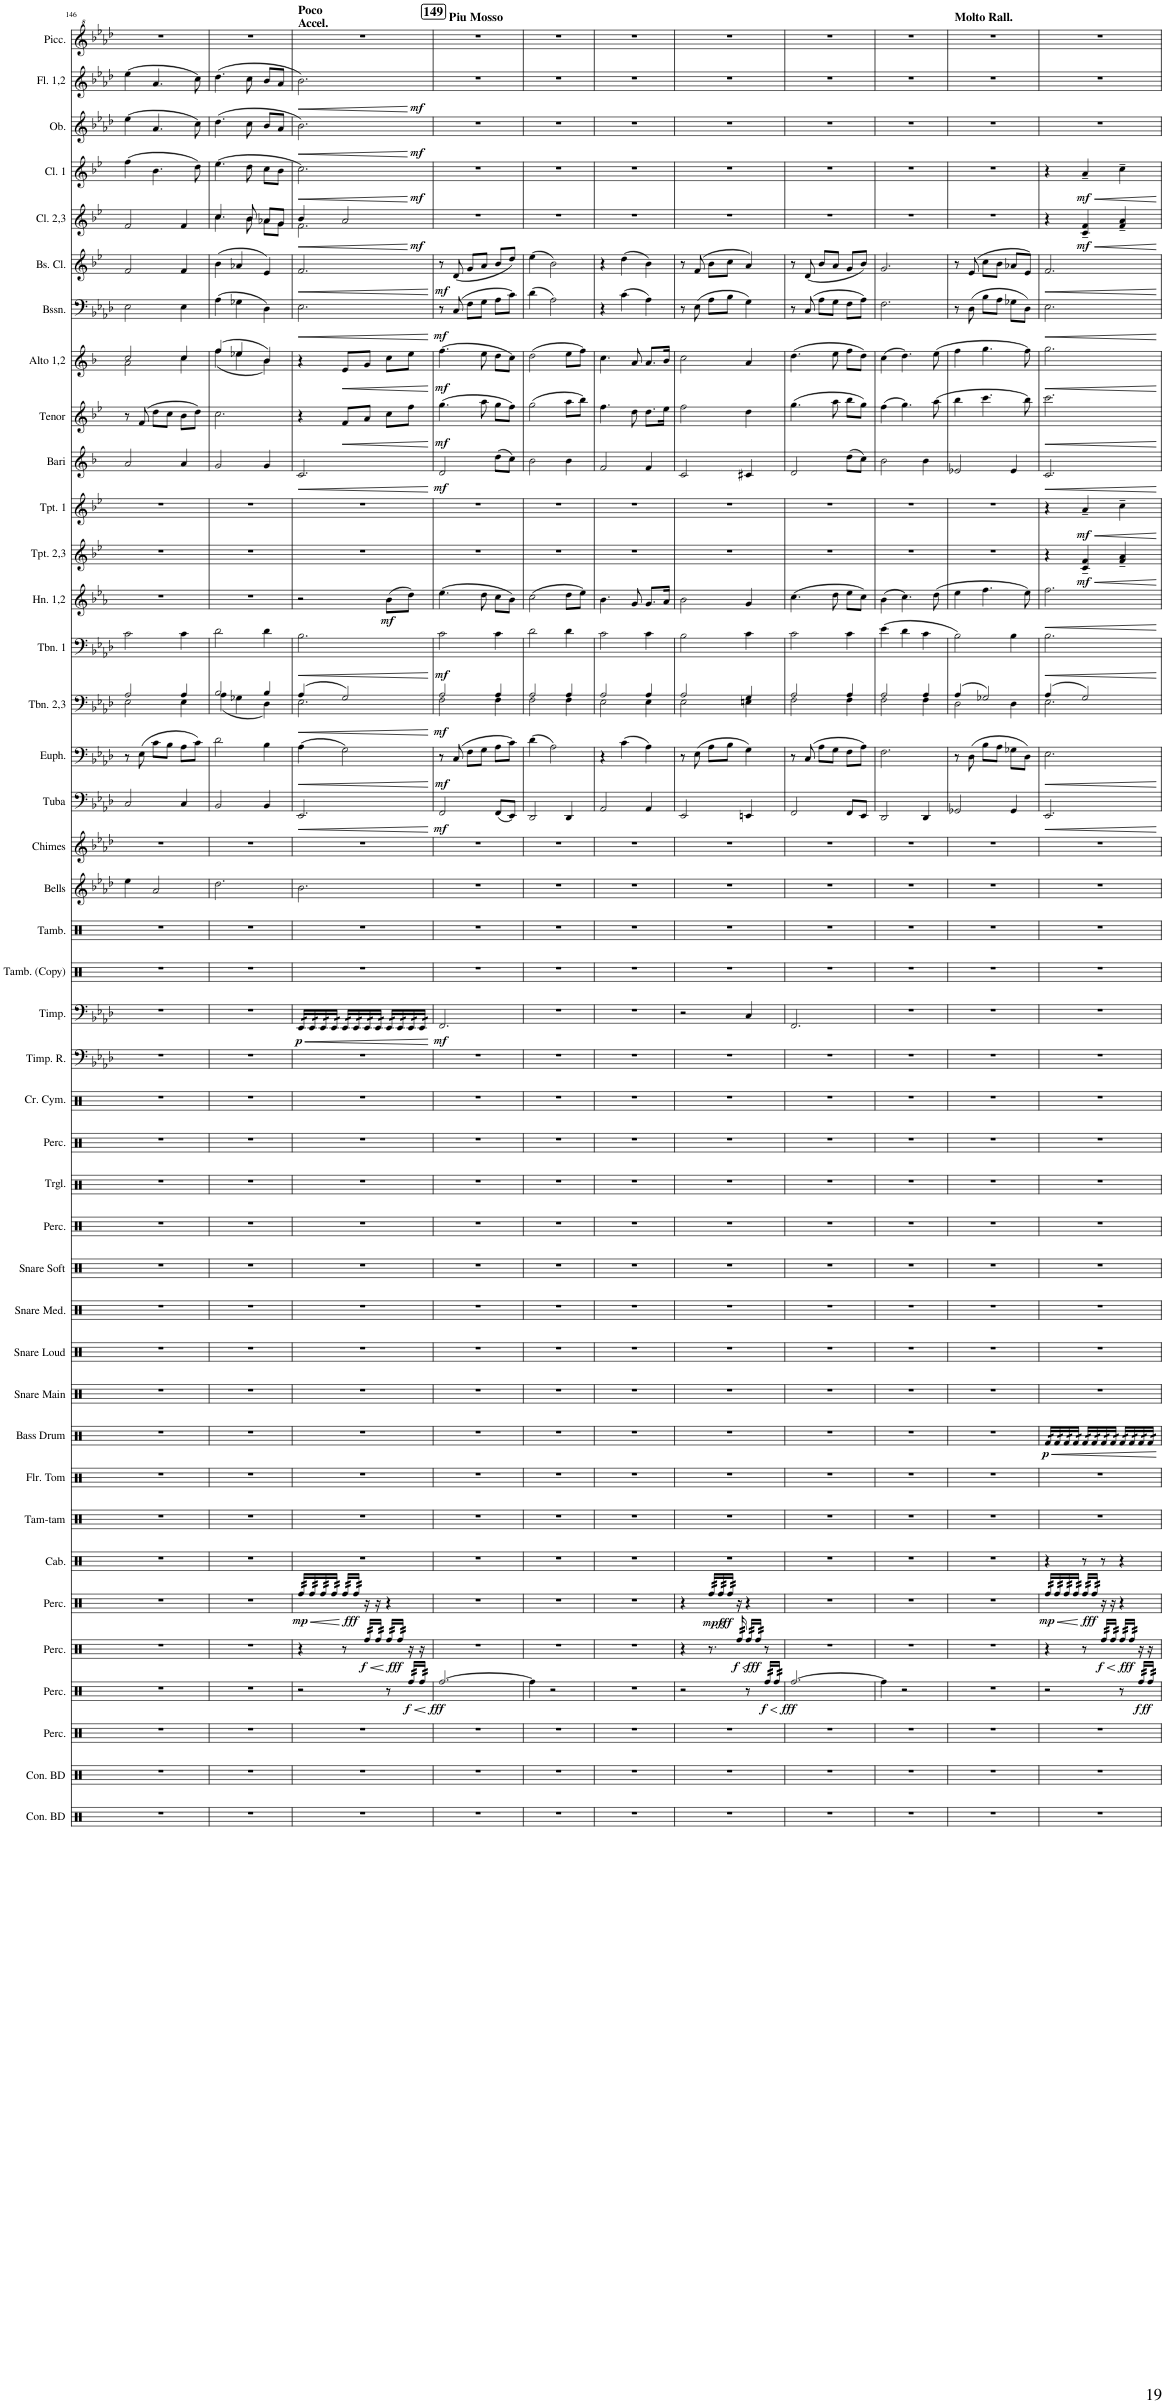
**kern	**kern	**kern	**kern	**dynam	**kern	**dynam	**kern	**dynam	**kern	**kern	**kern	**kern	**dynam	**kern	**kern	**kern	**kern	**kern	**kern	**kern	**kern	**kern	**kern	**dynam	**kern	**kern	**kern	**kern	**kern	**dynam	**kern	**dynam	**kern	**dynam	**kern	**dynam	**kern	**dynam	**kern	**dynam	**kern	**dynam	**kern	**dynam	**kern	**dynam	**kern	**dynam	**kern	**dynam	**kern	**dynam	**kern	**dynam	**kern	**dynam	**kern	**dynam	**kern	**dynam	**kern
*part41	*part40	*part39	*part38	*part38	*part37	*part37	*part36	*part36	*part35	*part34	*part33	*part32	*part32	*part31	*part30	*part29	*part28	*part27	*part26	*part25	*part24	*part23	*part22	*part22	*part21	*part20	*part19	*part18	*part17	*part17	*part16	*part16	*part15	*part15	*part14	*part14	*part13	*part13	*part12	*part12	*part11	*part11	*part10	*part10	*part9	*part9	*part8	*part8	*part7	*part7	*part6	*part6	*part5	*part5	*part4	*part4	*part3	*part3	*part2	*part2	*part1
*staff41	*staff40	*staff39	*staff38	*staff38	*staff37	*staff37	*staff36	*staff36	*staff35	*staff34	*staff33	*staff32	*staff32	*staff31	*staff30	*staff29	*staff28	*staff27	*staff26	*staff25	*staff24	*staff23	*staff22	*staff22	*staff21	*staff20	*staff19	*staff18	*staff17	*staff17	*staff16	*staff16	*staff15	*staff15	*staff14	*staff14	*staff13	*staff13	*staff12	*staff12	*staff11	*staff11	*staff10	*staff10	*staff9	*staff9	*staff8	*staff8	*staff7	*staff7	*staff6	*staff6	*staff5	*staff5	*staff4	*staff4	*staff3	*staff3	*staff2	*staff2	*staff1
*I"Concert Bass Drum	*I"Concert Bass Drum	*I"Percussion	*I"Percussion	*	*I"Percussion	*	*I"Percussion	*	*I"Cabasa	*I"Large Tam-tam	*I"Deep Floor Tom	*I"Bass Drum	*	*I"Snare Main	*I"Snare Loud	*I"Snare Medium	*I"Snare Soft	*I"Snare Drum Bass Drum	*I"Triangle	*I"Percussion	*I"Crash Cymbal	*I"Timpani Rolls	*I"Timpani	*	*I"Tambourine (Copy)	*I"Tambourine	*I"Bells	*I"Chimes	*I"Tuba	*	*I"Euphonium	*	*I"2nd &amp; 3rd Trombones	*	*I"1st Trombone	*	*I"1st &amp; 2nd Horns in F	*	*I"2nd &amp; 3rd Bb Trumpets	*	*I"1st Bb Trumpet	*	*I"Eb Baritone Saxophone	*	*I"Bb Tenor Saxophone	*	*I"1st &amp; 2nd Eb Alto Saxophones	*	*I"Bassoon	*	*I"Bb Bass Clarinet	*	*I"2nd &amp; 3rd Bb Clarinets	*	*I"1st Bb Clarinet	*	*I"Oboe	*	*I"1st &amp; 2nd Flutes	*	*I"Piccolo
*I'Con. BD	*I'Con. BD	*I'Perc.	*I'Perc.	*	*I'Perc.	*	*I'Perc.	*	*I'Cab.	*I'Tam-tam	*I'Flr. Tom	*I'Bass Drum	*	*I'Snare Main	*I'Snare Loud	*I'Snare Med.	*I'Snare Soft	*	*I'Trgl.	*I'Perc.	*I'Cr. Cym.	*I'Timp. R.	*I'Timp.	*	*I'Tamb. (Copy)	*I'Tamb.	*I'Bells	*I'Chimes	*I'Tuba	*	*I'Euph.	*	*I'Tbn. 2,3	*	*I'Tbn. 1	*	*I'Hn. 1,2	*	*I'Tpt. 2,3	*	*I'Tpt. 1	*	*I'Bari	*	*I'Tenor	*	*I'Alto 1,2	*	*I'Bssn.	*	*I'Bs. Cl.	*	*I'Cl. 2,3	*	*I'Cl. 1	*	*I'Ob.	*	*I'Fl. 1,2	*	*I'Picc.
!!LO:PB:g=z
*clefX	*clefX	*clefX	*clefX	*	*clefX	*	*clefX	*	*clefX	*clefX	*clefX	*clefX	*	*clefX	*clefX	*clefX	*clefX	*clefX	*clefX	*clefX	*clefX	*clefF4	*clefF4	*	*clefX	*clefX	*clefG2	*clefG2	*clefF4	*	*clefF4	*	*clefF4	*	*clefF4	*	*clefG2	*	*clefG2	*	*clefG2	*	*clefG2	*	*clefG2	*	*clefG2	*	*clefF4	*	*clefG2	*	*clefG2	*	*clefG2	*	*clefG2	*	*clefG2	*	*clefG^2
*	*	*	*	*	*	*	*	*	*	*	*	*	*	*	*	*	*	*	*	*	*	*	*	*	*	*	*Trd-14c-24	*	*	*	*	*	*	*	*	*	*Trd4c7	*	*Trd1c2	*	*Trd1c2	*	*Trd12c21	*	*Trd8c14	*	*Trd5c9	*	*	*	*Trd8c14	*	*Trd1c2	*	*Trd1c2	*	*	*	*	*	*Trd-7c-12
*k[]	*k[]	*k[]	*k[]	*	*k[]	*	*k[]	*	*k[]	*k[]	*k[]	*k[]	*	*k[]	*k[]	*k[]	*k[]	*k[]	*k[]	*k[]	*k[]	*k[b-e-a-d-]	*k[b-e-a-d-]	*	*k[]	*k[]	*k[b-e-a-d-]	*k[b-e-a-d-]	*k[b-e-a-d-]	*	*k[b-e-a-d-]	*	*k[b-e-a-d-]	*	*k[b-e-a-d-]	*	*k[b-e-a-]	*	*k[b-e-]	*	*k[b-e-]	*	*k[b-]	*	*k[b-e-]	*	*k[b-]	*	*k[b-e-a-d-]	*	*k[b-e-]	*	*k[b-e-]	*	*k[b-e-]	*	*k[b-e-a-d-]	*	*k[b-e-a-d-]	*	*k[b-e-a-d-]
*M3/4	*M3/4	*M3/4	*M3/4	*	*M3/4	*	*M3/4	*	*M3/4	*M3/4	*M3/4	*M3/4	*	*M3/4	*M3/4	*M3/4	*M3/4	*M3/4	*M3/4	*M3/4	*M3/4	*M3/4	*M3/4	*	*M3/4	*M3/4	*M3/4	*M3/4	*M3/4	*	*M3/4	*	*M3/4	*	*M3/4	*	*M3/4	*	*M3/4	*	*M3/4	*	*M3/4	*	*M3/4	*	*M3/4	*	*M3/4	*	*M3/4	*	*M3/4	*	*M3/4	*	*M3/4	*	*M3/4	*	*M3/4
=146	=146	=146	=146	=146	=146	=146	=146	=146	=146	=146	=146	=146	=146	=146	=146	=146	=146	=146	=146	=146	=146	=146	=146	=146	=146	=146	=146	=146	=146	=146	=146	=146	=146	=146	=146	=146	=146	=146	=146	=146	=146	=146	=146	=146	=146	=146	=146	=146	=146	=146	=146	=146	=146	=146	=146	=146	=146	=146	=146	=146	=146
*	*	*	*	*	*	*	*	*	*	*	*	*	*	*	*	*	*	*	*	*	*	*	*	*	*	*	*	*	*	*	*	*	*^	*	*	*	*	*	*	*	*	*	*	*	*	*	*^	*	*	*	*	*	*	*	*	*	*	*	*	*	*
2.r	2.r	2.r	2.r	.	2.r	.	2.r	.	2.r	2.r	2.r	2.r	.	2.r	2.r	2.r	2.r	2.r	2.r	2.r	2.r	2.r	2.r	.	2.r	2.r	4ee-\	2.r	2C/	.	8r	.	2A-/	2E-\	.	2c\	.	2.r	.	2.r	.	2.r	.	2a/	.	8r	.	2cc/	2a\	.	2E-\	.	2f/	.	2f/	.	(4ff\	.	(4ee-\	.	(4ee-\	.	2.r
.	.	.	.	.	.	.	.	.	.	.	.	.	.	.	.	.	.	.	.	.	.	.	.	.	.	.	.	.	.	.	(8E-\	.	.	.	.	.	.	.	.	.	.	.	.	.	.	(8f/	.	.	.	.	.	.	.	.	.	.	.	.	.	.	.	.	.
.	.	.	.	.	.	.	.	.	.	.	.	.	.	.	.	.	.	.	.	.	.	.	.	.	.	.	2a-/	.	.	.	8c\L	.	.	.	.	.	.	.	.	.	.	.	.	.	.	8dd\L	.	.	.	.	.	.	.	.	.	.	4.b-\	.	4.a-/	.	4.a-/	.	.
.	.	.	.	.	.	.	.	.	.	.	.	.	.	.	.	.	.	.	.	.	.	.	.	.	.	.	.	.	.	.	8B-\J	.	.	.	.	.	.	.	.	.	.	.	.	.	.	8cc\J	.	.	.	.	.	.	.	.	.	.	.	.	.	.	.	.	.
.	.	.	.	.	.	.	.	.	.	.	.	.	.	.	.	.	.	.	.	.	.	.	.	.	.	.	.	.	4C/	.	8A-\L	.	4A-/	4E-\	.	4c\	.	.	.	.	.	.	.	4a/	.	8b-\L	.	4cc/	4cc\	.	4E-\	.	4f/	.	4f/	.	.	.	.	.	.	.	.
.	.	.	.	.	.	.	.	.	.	.	.	.	.	.	.	.	.	.	.	.	.	.	.	.	.	.	.	.	.	.	8c\J)	.	.	.	.	.	.	.	.	.	.	.	.	.	.	8dd\J)	.	.	.	.	.	.	.	.	.	.	8dd\)	.	8cc\)	.	8cc\)	.	.
=147	=147	=147	=147	=147	=147	=147	=147	=147	=147	=147	=147	=147	=147	=147	=147	=147	=147	=147	=147	=147	=147	=147	=147	=147	=147	=147	=147	=147	=147	=147	=147	=147	=147	=147	=147	=147	=147	=147	=147	=147	=147	=147	=147	=147	=147	=147	=147	=147	=147	=147	=147	=147	=147	=147	=147	=147	=147	=147	=147	=147	=147	=147	=147
*	*	*	*	*	*	*	*	*	*	*	*	*	*	*	*	*	*	*	*	*	*	*	*	*	*	*	*	*	*	*	*	*	*	*	*	*	*	*	*	*	*	*	*	*	*	*	*	*	*	*	*	*	*	*	*^	*	*	*	*	*	*	*	*
2.r	2.r	2.r	2.r	.	2.r	.	2.r	.	2.r	2.r	2.r	2.r	.	2.r	2.r	2.r	2.r	2.r	2.r	2.r	2.r	2.r	2.r	.	2.r	2.r	2.dd-\	2.r	2BB-/	.	2d-\	.	2B-/	(4A-\	.	2d-\	.	2.r	.	2.r	.	2.r	.	2g/	.	2.cc\	.	(4ff/	(4ff\	.	(4A-\	.	(4b-\	.	4.cc/	4.cc\	.	(4.ee-\	.	(4.dd-\	.	(4.dd-\	.	2.r
.	.	.	.	.	.	.	.	.	.	.	.	.	.	.	.	.	.	.	.	.	.	.	.	.	.	.	.	.	.	.	.	.	.	4G-X\	.	.	.	.	.	.	.	.	.	.	.	.	.	4ee-X/	4ee-\	.	4G-X\	.	4a-X/	.	.	.	.	.	.	.	.	.	.	.
.	.	.	.	.	.	.	.	.	.	.	.	.	.	.	.	.	.	.	.	.	.	.	.	.	.	.	.	.	.	.	.	.	.	.	.	.	.	.	.	.	.	.	.	.	.	.	.	.	.	.	.	.	.	.	8b-/	8b-\	.	8dd\	.	8cc\	.	8cc\	.	.
.	.	.	.	.	.	.	.	.	.	.	.	.	.	.	.	.	.	.	.	.	.	.	.	.	.	.	.	.	4BB-/	.	4B-\	.	4B-/	4D-\)	.	4d-\	.	.	.	.	.	.	.	4g/	.	.	.	4b-/)	4b-\)	.	4D-\)	.	4e-/)	.	8a-X/L	8a-\L	.	8cc\L	.	8b-/L	.	8b-/L	.	.
.	.	.	.	.	.	.	.	.	.	.	.	.	.	.	.	.	.	.	.	.	.	.	.	.	.	.	.	.	.	.	.	.	.	.	.	.	.	.	.	.	.	.	.	.	.	.	.	.	.	.	.	.	.	.	8g/J	8g\J	.	8b-\J	.	8a-/J	.	8a-/J	.	.
*	*	*	*	*	*	*	*	*	*	*	*	*	*	*	*	*	*	*	*	*	*	*	*	*	*	*	*	*	*	*	*	*	*	*	*	*	*	*	*	*	*	*	*	*	*	*	*	*v	*v	*	*	*	*	*	*	*	*	*	*	*	*	*	*	*
=148	=148	=148	=148	=148	=148	=148	=148	=148	=148	=148	=148	=148	=148	=148	=148	=148	=148	=148	=148	=148	=148	=148	=148	=148	=148	=148	=148	=148	=148	=148	=148	=148	=148	=148	=148	=148	=148	=148	=148	=148	=148	=148	=148	=148	=148	=148	=148	=148	=148	=148	=148	=148	=148	=148	=148	=148	=148	=148	=148	=148	=148	=148	=148
!	!	!	!	!	!	!	!	!	!	!	!	!	!	!	!	!	!	!	!	!	!	!	!	!	!	!	!	!	!	!	!	!	!	!	!	!	!	!	!	!	!	!	!	!	!	!	!	!	!	!	!	!	!	!	!	!	!	!	!	!	!	!	!LO:TX:a:B:t=Poco
!	!	!	!	!	!	!	!	!	!	!	!	!	!	!	!	!	!	!	!	!	!	!	!	!	!	!	!	!	!	!	!	!	!	!	!	!	!	!	!	!	!	!	!	!	!	!	!	!	!	!	!	!	!	!	!	!	!	!	!	!	!	!	!LO:TX:a:t=Accel.
!	!	!	!	!	!	!	!	!LO:HP:b	!	!	!	!	!	!	!	!	!	!	!	!	!	!	!	!LO:HP:b	!	!	!	!	!	!LO:HP:b	!	!LO:HP:b	!	!	!LO:HP:b	!	!LO:HP:b	!	!	!	!	!	!	!	!LO:HP:b	!	!	!	!	!	!LO:HP:b	!	!LO:HP:b	!	!	!LO:HP:b	!	!LO:HP:b	!	!LO:HP:b	!	!LO:HP:b	!
!	!	!	!	!	!	!	!	!LO:DY:n=1:b	!	!	!	!	!	!	!	!	!	!	!	!	!	!	!	!LO:DY:n=1:b	!	!	!	!	!	!	!	!	!	!	!	!	!	!	!	!	!	!	!	!	!	!	!	!	!	!	!	!	!	!	!	!	!	!	!	!	!	!	!
*	*	*	*	*	*	*	*tremolo	*	*	*	*	*	*	*	*	*	*	*	*	*	*	*	*	*	*	*	*	*	*	*	*	*	*	*	*	*	*	*	*	*	*	*	*	*	*	*	*	*	*	*	*	*	*	*	*	*	*	*	*	*	*	*	*
*	*	*	*	*	*	*	*	*	*	*	*	*	*	*	*	*	*	*	*	*	*	*	*tremolo	*	*	*	*	*	*	*	*	*	*	*	*	*	*	*	*	*	*	*	*	*	*	*	*	*	*	*	*	*	*	*	*	*	*	*	*	*	*	*	*
2.r	2.r	2.r	2r	.	4r	.	64Rff/LLLL	< mp	2.r	2.r	2.r	2.r	.	2.r	2.r	2.r	2.r	2.r	2.r	2.r	2.r	2.r	32EE-/LLL	< p	2.r	2.r	2.b-\	2.r	2.EE-/	<	(4A-\	<	(4A-/	2.E-\	<	2.B-\	<	2r	.	2.r	.	2.r	.	2.c/	<	4r	.	4r	.	2.E-\	<	2.f/	<	4b-/	2.f\	<	2.cc\)	<	2.b-\)	<	2.b-\)	<	2.r
.	.	.	.	.	.	.	64Rff/	.	.	.	.	.	.	.	.	.	.	.	.	.	.	.	.	.	.	.	.	.	.	.	.	.	.	.	.	.	.	.	.	.	.	.	.	.	.	.	.	.	.	.	.	.	.	.	.	.	.	.	.	.	.	.	.
.	.	.	.	.	.	.	64Rff/	.	.	.	.	.	.	.	.	.	.	.	.	.	.	.	32EE-/	.	.	.	.	.	.	.	.	.	.	.	.	.	.	.	.	.	.	.	.	.	.	.	.	.	.	.	.	.	.	.	.	.	.	.	.	.	.	.	.
.	.	.	.	.	.	.	64Rff/	.	.	.	.	.	.	.	.	.	.	.	.	.	.	.	.	.	.	.	.	.	.	.	.	.	.	.	.	.	.	.	.	.	.	.	.	.	.	.	.	.	.	.	.	.	.	.	.	.	.	.	.	.	.	.	.
.	.	.	.	.	.	.	64Rff/	.	.	.	.	.	.	.	.	.	.	.	.	.	.	.	32EE-/	.	.	.	.	.	.	.	.	.	.	.	.	.	.	.	.	.	.	.	.	.	.	.	.	.	.	.	.	.	.	.	.	.	.	.	.	.	.	.	.
.	.	.	.	.	.	.	64Rff/	.	.	.	.	.	.	.	.	.	.	.	.	.	.	.	.	.	.	.	.	.	.	.	.	.	.	.	.	.	.	.	.	.	.	.	.	.	.	.	.	.	.	.	.	.	.	.	.	.	.	.	.	.	.	.	.
.	.	.	.	.	.	.	64Rff/	.	.	.	.	.	.	.	.	.	.	.	.	.	.	.	32EE-/	.	.	.	.	.	.	.	.	.	.	.	.	.	.	.	.	.	.	.	.	.	.	.	.	.	.	.	.	.	.	.	.	.	.	.	.	.	.	.	.
.	.	.	.	.	.	.	64Rff/	.	.	.	.	.	.	.	.	.	.	.	.	.	.	.	.	.	.	.	.	.	.	.	.	.	.	.	.	.	.	.	.	.	.	.	.	.	.	.	.	.	.	.	.	.	.	.	.	.	.	.	.	.	.	.	.
.	.	.	.	.	.	.	64Rff/	.	.	.	.	.	.	.	.	.	.	.	.	.	.	.	32EE-/	.	.	.	.	.	.	.	.	.	.	.	.	.	.	.	.	.	.	.	.	.	.	.	.	.	.	.	.	.	.	.	.	.	.	.	.	.	.	.	.
.	.	.	.	.	.	.	64Rff/	.	.	.	.	.	.	.	.	.	.	.	.	.	.	.	.	.	.	.	.	.	.	.	.	.	.	.	.	.	.	.	.	.	.	.	.	.	.	.	.	.	.	.	.	.	.	.	.	.	.	.	.	.	.	.	.
.	.	.	.	.	.	.	64Rff/	.	.	.	.	.	.	.	.	.	.	.	.	.	.	.	32EE-/	.	.	.	.	.	.	.	.	.	.	.	.	.	.	.	.	.	.	.	.	.	.	.	.	.	.	.	.	.	.	.	.	.	.	.	.	.	.	.	.
.	.	.	.	.	.	.	64Rff/	.	.	.	.	.	.	.	.	.	.	.	.	.	.	.	.	.	.	.	.	.	.	.	.	.	.	.	.	.	.	.	.	.	.	.	.	.	.	.	.	.	.	.	.	.	.	.	.	.	.	.	.	.	.	.	.
.	.	.	.	.	.	.	64Rff/	.	.	.	.	.	.	.	.	.	.	.	.	.	.	.	32EE-/	.	.	.	.	.	.	.	.	.	.	.	.	.	.	.	.	.	.	.	.	.	.	.	.	.	.	.	.	.	.	.	.	.	.	.	.	.	.	.	.
.	.	.	.	.	.	.	64Rff/	.	.	.	.	.	.	.	.	.	.	.	.	.	.	.	.	.	.	.	.	.	.	.	.	.	.	.	.	.	.	.	.	.	.	.	.	.	.	.	.	.	.	.	.	.	.	.	.	.	.	.	.	.	.	.	.
.	.	.	.	.	.	.	64Rff/	.	.	.	.	.	.	.	.	.	.	.	.	.	.	.	32EE-/JJJ	.	.	.	.	.	.	.	.	.	.	.	.	.	.	.	.	.	.	.	.	.	.	.	.	.	.	.	.	.	.	.	.	.	.	.	.	.	.	.	.
.	.	.	.	.	.	.	64Rff/JJJJ	.	.	.	.	.	.	.	.	.	.	.	.	.	.	.	.	.	.	.	.	.	.	.	.	.	.	.	.	.	.	.	.	.	.	.	.	.	.	.	.	.	.	.	.	.	.	.	.	.	.	.	.	.	.	.	.
!	!	!	!	!	!	!	!	!	!	!	!	!	!	!	!	!	!	!	!	!	!	!	!	!	!	!	!	!	!	!	!	!	!	!	!	!	!	!	!	!	!	!	!	!	!	!	!LO:HP:b	!	!LO:HP:b	!	!	!	!	!	!	!	!	!	!	!	!	!	!
.	.	.	.	.	8r	.	64Rff/LLLL	.	.	.	.	.	.	.	.	.	.	.	.	.	.	.	32EE-/LLL	.	.	.	.	.	.	.	2G\)	.	2G/)	.	.	.	.	.	.	.	.	.	.	.	.	8f/L	<	8e/L	<	.	.	.	.	2a/	.	.	.	.	.	.	.	.	.
.	.	.	.	.	.	.	64Rff/	.	.	.	.	.	.	.	.	.	.	.	.	.	.	.	.	.	.	.	.	.	.	.	.	.	.	.	.	.	.	.	.	.	.	.	.	.	.	.	.	.	.	.	.	.	.	.	.	.	.	.	.	.	.	.	.
.	.	.	.	.	.	.	64Rff/	.	.	.	.	.	.	.	.	.	.	.	.	.	.	.	32EE-/	.	.	.	.	.	.	.	.	.	.	.	.	.	.	.	.	.	.	.	.	.	.	.	.	.	.	.	.	.	.	.	.	.	.	.	.	.	.	.	.
.	.	.	.	.	.	.	64Rff/	.	.	.	.	.	.	.	.	.	.	.	.	.	.	.	.	.	.	.	.	.	.	.	.	.	.	.	.	.	.	.	.	.	.	.	.	.	.	.	.	.	.	.	.	.	.	.	.	.	.	.	.	.	.	.	.
!	!	!	!	!	!	!	!	!LO:DY:n=2:b	!	!	!	!	!	!	!	!	!	!	!	!	!	!	!	!	!	!	!	!	!	!	!	!	!	!	!	!	!	!	!	!	!	!	!	!	!	!	!	!	!	!	!	!	!	!	!	!	!	!	!	!	!	!	!
.	.	.	.	.	.	.	64Rff/	[ fff	.	.	.	.	.	.	.	.	.	.	.	.	.	.	32EE-/	.	.	.	.	.	.	.	.	.	.	.	.	.	.	.	.	.	.	.	.	.	.	.	.	.	.	.	.	.	.	.	.	.	.	.	.	.	.	.	.
.	.	.	.	.	.	.	64Rff/	.	.	.	.	.	.	.	.	.	.	.	.	.	.	.	.	.	.	.	.	.	.	.	.	.	.	.	.	.	.	.	.	.	.	.	.	.	.	.	.	.	.	.	.	.	.	.	.	.	.	.	.	.	.	.	.
.	.	.	.	.	.	.	64Rff/	.	.	.	.	.	.	.	.	.	.	.	.	.	.	.	32EE-/	.	.	.	.	.	.	.	.	.	.	.	.	.	.	.	.	.	.	.	.	.	.	.	.	.	.	.	.	.	.	.	.	.	.	.	.	.	.	.	.
.	.	.	.	.	.	.	64Rff/JJJJ	.	.	.	.	.	.	.	.	.	.	.	.	.	.	.	.	.	.	.	.	.	.	.	.	.	.	.	.	.	.	.	.	.	.	.	.	.	.	.	.	.	.	.	.	.	.	.	.	.	.	.	.	.	.	.	.
!	!	!	!	!	!	!LO:HP:b	!	!	!	!	!	!	!	!	!	!	!	!	!	!	!	!	!	!	!	!	!	!	!	!	!	!	!	!	!	!	!	!	!	!	!	!	!	!	!	!	!	!	!	!	!	!	!	!	!	!	!	!	!	!	!	!	!
!	!	!	!	!	!	!LO:DY:n=1:b	!	!	!	!	!	!	!	!	!	!	!	!	!	!	!	!	!	!	!	!	!	!	!	!	!	!	!	!	!	!	!	!	!	!	!	!	!	!	!	!	!	!	!	!	!	!	!	!	!	!	!	!	!	!	!	!	!
*	*	*	*	*	*tremolo	*	*	*	*	*	*	*	*	*	*	*	*	*	*	*	*	*	*	*	*	*	*	*	*	*	*	*	*	*	*	*	*	*	*	*	*	*	*	*	*	*	*	*	*	*	*	*	*	*	*	*	*	*	*	*	*	*	*
.	.	.	.	.	64Rff/LLLL	< f	16r	.	.	.	.	.	.	.	.	.	.	.	.	.	.	.	32EE-/	.	.	.	.	.	.	.	.	.	.	.	.	.	.	.	.	.	.	.	.	.	.	8a/J	.	8g/J	.	.	.	.	.	.	.	.	.	.	.	.	.	.	.
.	.	.	.	.	64Rff/	.	.	.	.	.	.	.	.	.	.	.	.	.	.	.	.	.	.	.	.	.	.	.	.	.	.	.	.	.	.	.	.	.	.	.	.	.	.	.	.	.	.	.	.	.	.	.	.	.	.	.	.	.	.	.	.	.	.
.	.	.	.	.	64Rff/	.	.	.	.	.	.	.	.	.	.	.	.	.	.	.	.	.	32EE-/	.	.	.	.	.	.	.	.	.	.	.	.	.	.	.	.	.	.	.	.	.	.	.	.	.	.	.	.	.	.	.	.	.	.	.	.	.	.	.	.
.	.	.	.	.	64Rff/	.	.	.	.	.	.	.	.	.	.	.	.	.	.	.	.	.	.	.	.	.	.	.	.	.	.	.	.	.	.	.	.	.	.	.	.	.	.	.	.	.	.	.	.	.	.	.	.	.	.	.	.	.	.	.	.	.	.
.	.	.	.	.	64Rff/	.	16r	.	.	.	.	.	.	.	.	.	.	.	.	.	.	.	32EE-/	.	.	.	.	.	.	.	.	.	.	.	.	.	.	.	.	.	.	.	.	.	.	.	.	.	.	.	.	.	.	.	.	.	.	.	.	.	.	.	.
.	.	.	.	.	64Rff/	.	.	.	.	.	.	.	.	.	.	.	.	.	.	.	.	.	.	.	.	.	.	.	.	.	.	.	.	.	.	.	.	.	.	.	.	.	.	.	.	.	.	.	.	.	.	.	.	.	.	.	.	.	.	.	.	.	.
.	.	.	.	.	64Rff/	.	.	.	.	.	.	.	.	.	.	.	.	.	.	.	.	.	32EE-/JJJ	.	.	.	.	.	.	.	.	.	.	.	.	.	.	.	.	.	.	.	.	.	.	.	.	.	.	.	.	.	.	.	.	.	.	.	.	.	.	.	.
.	.	.	.	.	64Rff/JJJJ	.	.	.	.	.	.	.	.	.	.	.	.	.	.	.	.	.	.	.	.	.	.	.	.	.	.	.	.	.	.	.	.	.	.	.	.	.	.	.	.	.	.	.	.	.	.	.	.	.	.	.	.	.	.	.	.	.	.
!	!	!	!	!	!	!	!	!	!	!	!	!	!	!	!	!	!	!	!	!	!	!	!	!	!	!	!	!	!	!	!	!	!	!	!	!	!	!	!LO:DY:b	!	!	!	!	!	!	!	!	!	!	!	!	!	!	!	!	!	!	!	!	!	!	!	!
.	.	.	8r	.	64Rff/LLLL	.	4r	.	.	.	.	.	.	.	.	.	.	.	.	.	.	.	32EE-/LLL	.	.	.	.	.	.	.	.	.	.	.	.	.	.	(8b-\L	mf	.	.	.	.	.	.	8cc\L	.	8cc\L	.	.	.	.	.	.	.	.	.	.	.	.	.	.	.
.	.	.	.	.	64Rff/	.	.	.	.	.	.	.	.	.	.	.	.	.	.	.	.	.	.	.	.	.	.	.	.	.	.	.	.	.	.	.	.	.	.	.	.	.	.	.	.	.	.	.	.	.	.	.	.	.	.	.	.	.	.	.	.	.	.
.	.	.	.	.	64Rff/	.	.	.	.	.	.	.	.	.	.	.	.	.	.	.	.	.	32EE-/	.	.	.	.	.	.	.	.	.	.	.	.	.	.	.	.	.	.	.	.	.	.	.	.	.	.	.	.	.	.	.	.	.	.	.	.	.	.	.	.
.	.	.	.	.	64Rff/	.	.	.	.	.	.	.	.	.	.	.	.	.	.	.	.	.	.	.	.	.	.	.	.	.	.	.	.	.	.	.	.	.	.	.	.	.	.	.	.	.	.	.	.	.	.	.	.	.	.	.	.	.	.	.	.	.	.
!	!	!	!	!	!	!LO:DY:n=2:b	!	!	!	!	!	!	!	!	!	!	!	!	!	!	!	!	!	!	!	!	!	!	!	!	!	!	!	!	!	!	!	!	!	!	!	!	!	!	!	!	!	!	!	!	!	!	!	!	!	!	!	!	!	!	!	!	!
.	.	.	.	.	64Rff/	[ fff	.	.	.	.	.	.	.	.	.	.	.	.	.	.	.	.	32EE-/	.	.	.	.	.	.	.	.	.	.	.	.	.	.	.	.	.	.	.	.	.	.	.	.	.	.	.	.	.	.	.	.	.	.	.	.	.	.	.	.
.	.	.	.	.	64Rff/	.	.	.	.	.	.	.	.	.	.	.	.	.	.	.	.	.	.	.	.	.	.	.	.	.	.	.	.	.	.	.	.	.	.	.	.	.	.	.	.	.	.	.	.	.	.	.	.	.	.	.	.	.	.	.	.	.	.
.	.	.	.	.	64Rff/	.	.	.	.	.	.	.	.	.	.	.	.	.	.	.	.	.	32EE-/	.	.	.	.	.	.	.	.	.	.	.	.	.	.	.	.	.	.	.	.	.	.	.	.	.	.	.	.	.	.	.	.	.	.	.	.	.	.	.	.
.	.	.	.	.	64Rff/JJJJ	.	.	.	.	.	.	.	.	.	.	.	.	.	.	.	.	.	.	.	.	.	.	.	.	.	.	.	.	.	.	.	.	.	.	.	.	.	.	.	.	.	.	.	.	.	.	.	.	.	.	.	.	.	.	.	.	.	.
!	!	!	!	!LO:HP:b	!	!	!	!	!	!	!	!	!	!	!	!	!	!	!	!	!	!	!	!	!	!	!	!	!	!	!	!	!	!	!	!	!	!	!	!	!	!	!	!	!	!	!	!	!	!	!	!	!	!	!	!	!	!	!	!	!	!	!
!	!	!	!	!LO:DY:n=1:b	!	!	!	!	!	!	!	!	!	!	!	!	!	!	!	!	!	!	!	!	!	!	!	!	!	!	!	!	!	!	!	!	!	!	!	!	!	!	!	!	!	!	!	!	!	!	!	!	!	!	!	!	!	!	!	!	!	!	!
*	*	*	*tremolo	*	*	*	*	*	*	*	*	*	*	*	*	*	*	*	*	*	*	*	*	*	*	*	*	*	*	*	*	*	*	*	*	*	*	*	*	*	*	*	*	*	*	*	*	*	*	*	*	*	*	*	*	*	*	*	*	*	*	*	*
.	.	.	64Rff/LLLL	< f	16r	.	.	.	.	.	.	.	.	.	.	.	.	.	.	.	.	.	32EE-/	.	.	.	.	.	.	.	.	.	.	.	.	.	.	8dd\J)	.	.	.	.	.	.	.	8ff\J	.	8ee\J	.	.	.	.	.	.	.	.	.	.	.	.	.	.	.
.	.	.	64Rff/	.	.	.	.	.	.	.	.	.	.	.	.	.	.	.	.	.	.	.	.	.	.	.	.	.	.	.	.	.	.	.	.	.	.	.	.	.	.	.	.	.	.	.	.	.	.	.	.	.	.	.	.	.	.	.	.	.	.	.	.
.	.	.	64Rff/	.	.	.	.	.	.	.	.	.	.	.	.	.	.	.	.	.	.	.	32EE-/	.	.	.	.	.	.	.	.	.	.	.	.	.	.	.	.	.	.	.	.	.	.	.	.	.	.	.	.	.	.	.	.	.	.	.	.	.	.	.	.
.	.	.	64Rff/	.	.	.	.	.	.	.	.	.	.	.	.	.	.	.	.	.	.	.	.	.	.	.	.	.	.	.	.	.	.	.	.	.	.	.	.	.	.	.	.	.	.	.	.	.	.	.	.	.	.	.	.	.	.	.	.	.	.	.	.
.	.	.	64Rff/	.	16r	.	.	.	.	.	.	.	.	.	.	.	.	.	.	.	.	.	32EE-/	.	.	.	.	.	.	.	.	.	.	.	.	.	.	.	.	.	.	.	.	.	.	.	.	.	.	.	.	.	.	.	.	.	.	.	.	.	.	.	.
.	.	.	64Rff/	.	.	.	.	.	.	.	.	.	.	.	.	.	.	.	.	.	.	.	.	.	.	.	.	.	.	.	.	.	.	.	.	.	.	.	.	.	.	.	.	.	.	.	.	.	.	.	.	.	.	.	.	.	.	.	.	.	.	.	.
.	.	.	64Rff/	.	.	.	.	.	.	.	.	.	.	.	.	.	.	.	.	.	.	.	32EE-/JJJ	.	.	.	.	.	.	.	.	.	.	.	.	.	.	.	.	.	.	.	.	.	.	.	.	.	.	.	.	.	.	.	.	.	.	.	.	.	.	.	.
*	*	*	*	*	*	*	*	*	*	*	*	*	*	*	*	*	*	*	*	*	*	*	*Xtremolo	*	*	*	*	*	*	*	*	*	*	*	*	*	*	*	*	*	*	*	*	*	*	*	*	*	*	*	*	*	*	*	*	*	*	*	*	*	*	*	*
.	.	.	64Rff/JJJJ	.	.	.	.	.	.	.	.	.	.	.	.	.	.	.	.	.	.	.	.	.	.	.	.	.	.	.	.	.	.	.	.	.	.	.	.	.	.	.	.	.	.	.	.	.	.	.	.	.	.	.	.	.	.	.	.	.	.	.	.
*	*	*	*Xtremolo	*	*	*	*	*	*	*	*	*	*	*	*	*	*	*	*	*	*	*	*	*	*	*	*	*	*	*	*	*	*	*	*	*	*	*	*	*	*	*	*	*	*	*	*	*	*	*	*	*	*	*	*	*	*	*	*	*	*	*	*
*	*	*	*	*	*	*	*	*	*	*	*	*	*	*	*	*	*	*	*	*	*	*	*	*	*	*	*	*	*	*	*	*	*v	*v	*	*	*	*	*	*	*	*	*	*	*	*	*	*	*	*	*	*	*	*v	*v	*	*	*	*	*	*	*	*
.	.	.	.	[	.	.	.	.	.	.	.	.	.	.	.	.	.	.	.	.	.	.	.	[	.	.	.	.	.	[	.	[	.	[	.	[	.	.	.	.	.	.	.	[	.	[	.	[	.	[	.	[	.	[	.	[	.	[	.	[	.
=149	=149	=149	=149	=149	=149	=149	=149	=149	=149	=149	=149	=149	=149	=149	=149	=149	=149	=149	=149	=149	=149	=149	=149	=149	=149	=149	=149	=149	=149	=149	=149	=149	=149	=149	=149	=149	=149	=149	=149	=149	=149	=149	=149	=149	=149	=149	=149	=149	=149	=149	=149	=149	=149	=149	=149	=149	=149	=149	=149	=149	=149
*	*	*	*	*	*	*	*	*	*	*	*	*	*	*	*	*	*	*	*	*	*	*	*	*	*	*	*	*	*	*	*	*	*^	*	*	*	*	*	*	*	*	*	*	*	*	*	*	*	*	*	*	*	*	*	*	*	*	*	*	*	*
!!LO:REH:place=s1:a:B:cj:fs=14:t=149
!	!	!	!	!	!	!	!	!	!	!	!	!	!	!	!	!	!	!	!	!	!	!	!	!	!	!	!	!	!	!	!	!	!	!	!	!	!	!	!	!	!	!	!	!	!	!	!	!	!	!	!	!	!	!	!	!	!	!	!	!	!	!LO:TX:a:B:t=Piu Mosso
!	!	!	!	!LO:DY:b	!	!	!	!	!	!	!	!	!	!	!	!	!	!	!	!	!	!	!	!LO:DY:b	!	!	!	!	!	!LO:DY:b	!	!LO:DY:b	!	!	!LO:DY:b	!	!LO:DY:b	!	!	!	!	!	!	!	!LO:DY:b	!	!LO:DY:b	!	!LO:DY:b	!	!LO:DY:b	!	!LO:DY:b	!	!LO:DY:b	!	!LO:DY:b	!	!LO:DY:b	!	!LO:DY:b	!
2.r	2.r	2.r	[2.Rff/	fff	2.r	.	2.r	.	2.r	2.r	2.r	2.r	.	2.r	2.r	2.r	2.r	2.r	2.r	2.r	2.r	2.r	2.FF/	mf	2.r	2.r	2.r	2.r	2FF/	mf	8r	mf	2A-/	2F\	mf	2c\	mf	(4.ee-\	.	2.r	.	2.r	.	2d/	mf	(4.gg\	mf	(4.ff\	mf	8r	mf	8r	mf	2.r	mf	2.r	mf	2.r	mf	2.r	mf	2.r
.	.	.	.	.	.	.	.	.	.	.	.	.	.	.	.	.	.	.	.	.	.	.	.	.	.	.	.	.	.	.	(8C/	.	.	.	.	.	.	.	.	.	.	.	.	.	.	.	.	.	.	(8C/	.	(8d/	.	.	.	.	.	.	.	.	.	.
.	.	.	.	.	.	.	.	.	.	.	.	.	.	.	.	.	.	.	.	.	.	.	.	.	.	.	.	.	.	.	8F\L	.	.	.	.	.	.	.	.	.	.	.	.	.	.	.	.	.	.	8F\L	.	8g/L	.	.	.	.	.	.	.	.	.	.
.	.	.	.	.	.	.	.	.	.	.	.	.	.	.	.	.	.	.	.	.	.	.	.	.	.	.	.	.	.	.	8G\J	.	.	.	.	.	.	8dd\	.	.	.	.	.	.	.	8aa\	.	8ee\	.	8G\J	.	8a/J	.	.	.	.	.	.	.	.	.	.
.	.	.	.	.	.	.	.	.	.	.	.	.	.	.	.	.	.	.	.	.	.	.	.	.	.	.	.	.	(8FF/L	.	8A-\L	.	4A-/	4F\	.	4c\	.	8cc\L	.	.	.	.	.	(8dd\L	.	8gg\L	.	8dd\L	.	8A-\L	.	8b-/L	.	.	.	.	.	.	.	.	.	.
.	.	.	.	.	.	.	.	.	.	.	.	.	.	.	.	.	.	.	.	.	.	.	.	.	.	.	.	.	8EE-/J)	.	8c\J)	.	.	.	.	.	.	8b-\J)	.	.	.	.	.	8cc\J)	.	8ff\J)	.	8cc\J)	.	8c\J)	.	8dd/J)	.	.	.	.	.	.	.	.	.	.
=150	=150	=150	=150	=150	=150	=150	=150	=150	=150	=150	=150	=150	=150	=150	=150	=150	=150	=150	=150	=150	=150	=150	=150	=150	=150	=150	=150	=150	=150	=150	=150	=150	=150	=150	=150	=150	=150	=150	=150	=150	=150	=150	=150	=150	=150	=150	=150	=150	=150	=150	=150	=150	=150	=150	=150	=150	=150	=150	=150	=150	=150	=150
2.r	2.r	2.r	4Rff\]	.	2.r	.	2.r	.	2.r	2.r	2.r	2.r	.	2.r	2.r	2.r	2.r	2.r	2.r	2.r	2.r	2.r	2.r	.	2.r	2.r	2.r	2.r	2DD-/	.	(4d-\	.	2A-/	2F\	.	2d-\	.	(2cc\	.	2.r	.	2.r	.	2b-\	.	(2gg\	.	(2dd\	.	(4d-\	.	(4ee-\	.	2.r	.	2.r	.	2.r	.	2.r	.	2.r
.	.	.	2r	.	.	.	.	.	.	.	.	.	.	.	.	.	.	.	.	.	.	.	.	.	.	.	.	.	.	.	2A-\)	.	.	.	.	.	.	.	.	.	.	.	.	.	.	.	.	.	.	2A-\)	.	2b-\)	.	.	.	.	.	.	.	.	.	.
.	.	.	.	.	.	.	.	.	.	.	.	.	.	.	.	.	.	.	.	.	.	.	.	.	.	.	.	.	4DD-/	.	.	.	4A-/	4F\	.	4d-\	.	8dd\L	.	.	.	.	.	4b-\	.	8aa\L	.	8ee\L	.	.	.	.	.	.	.	.	.	.	.	.	.	.
.	.	.	.	.	.	.	.	.	.	.	.	.	.	.	.	.	.	.	.	.	.	.	.	.	.	.	.	.	.	.	.	.	.	.	.	.	.	8ee-\J)	.	.	.	.	.	.	.	8bb-\J)	.	8ff\J)	.	.	.	.	.	.	.	.	.	.	.	.	.	.
=151	=151	=151	=151	=151	=151	=151	=151	=151	=151	=151	=151	=151	=151	=151	=151	=151	=151	=151	=151	=151	=151	=151	=151	=151	=151	=151	=151	=151	=151	=151	=151	=151	=151	=151	=151	=151	=151	=151	=151	=151	=151	=151	=151	=151	=151	=151	=151	=151	=151	=151	=151	=151	=151	=151	=151	=151	=151	=151	=151	=151	=151	=151
2.r	2.r	2.r	2.r	.	2.r	.	2.r	.	2.r	2.r	2.r	2.r	.	2.r	2.r	2.r	2.r	2.r	2.r	2.r	2.r	2.r	2.r	.	2.r	2.r	2.r	2.r	2AA-/	.	4r	.	2A-/	2E-\	.	2c\	.	4.b-\	.	2.r	.	2.r	.	2f/	.	4.ff\	.	4.cc\	.	4r	.	4r	.	2.r	.	2.r	.	2.r	.	2.r	.	2.r
.	.	.	.	.	.	.	.	.	.	.	.	.	.	.	.	.	.	.	.	.	.	.	.	.	.	.	.	.	.	.	(4c\	.	.	.	.	.	.	.	.	.	.	.	.	.	.	.	.	.	.	(4c\	.	(4dd\	.	.	.	.	.	.	.	.	.	.
.	.	.	.	.	.	.	.	.	.	.	.	.	.	.	.	.	.	.	.	.	.	.	.	.	.	.	.	.	.	.	.	.	.	.	.	.	.	8g/	.	.	.	.	.	.	.	8dd\	.	8a/	.	.	.	.	.	.	.	.	.	.	.	.	.	.
.	.	.	.	.	.	.	.	.	.	.	.	.	.	.	.	.	.	.	.	.	.	.	.	.	.	.	.	.	4AA-/	.	4A-\)	.	4A-/	4E-\	.	4c\	.	8.g/L	.	.	.	.	.	4f/	.	8.dd\L	.	8.a/L	.	4A-\)	.	4b-\)	.	.	.	.	.	.	.	.	.	.
.	.	.	.	.	.	.	.	.	.	.	.	.	.	.	.	.	.	.	.	.	.	.	.	.	.	.	.	.	.	.	.	.	.	.	.	.	.	16a-/Jk	.	.	.	.	.	.	.	16ee-\Jk	.	16b-/Jk	.	.	.	.	.	.	.	.	.	.	.	.	.	.
=152	=152	=152	=152	=152	=152	=152	=152	=152	=152	=152	=152	=152	=152	=152	=152	=152	=152	=152	=152	=152	=152	=152	=152	=152	=152	=152	=152	=152	=152	=152	=152	=152	=152	=152	=152	=152	=152	=152	=152	=152	=152	=152	=152	=152	=152	=152	=152	=152	=152	=152	=152	=152	=152	=152	=152	=152	=152	=152	=152	=152	=152	=152
2.r	2.r	2.r	2r	.	4r	.	4r	.	2.r	2.r	2.r	2.r	.	2.r	2.r	2.r	2.r	2.r	2.r	2.r	2.r	2.r	2r	.	2.r	2.r	2.r	2.r	2EE-/	.	8r	.	2A-/	2E-\	.	2B-\	.	2b-\	.	2.r	.	2.r	.	2c/	.	2ff\	.	2cc\	.	8r	.	8r	.	2.r	.	2.r	.	2.r	.	2.r	.	2.r
.	.	.	.	.	.	.	.	.	.	.	.	.	.	.	.	.	.	.	.	.	.	.	.	.	.	.	.	.	.	.	(8E-\	.	.	.	.	.	.	.	.	.	.	.	.	.	.	.	.	.	.	(8E-\	.	(8f/	.	.	.	.	.	.	.	.	.	.
!	!	!	!	!	!	!	!	!LO:HP:b	!	!	!	!	!	!	!	!	!	!	!	!	!	!	!	!	!	!	!	!	!	!	!	!	!	!	!	!	!	!	!	!	!	!	!	!	!	!	!	!	!	!	!	!	!	!	!	!	!	!	!	!	!	!
!	!	!	!	!	!	!	!	!LO:DY:n=1:b	!	!	!	!	!	!	!	!	!	!	!	!	!	!	!	!	!	!	!	!	!	!	!	!	!	!	!	!	!	!	!	!	!	!	!	!	!	!	!	!	!	!	!	!	!	!	!	!	!	!	!	!	!	!
.	.	.	.	.	8.r	.	64Rff/LLLL	< mp	.	.	.	.	.	.	.	.	.	.	.	.	.	.	.	.	.	.	.	.	.	.	8A-\L	.	.	.	.	.	.	.	.	.	.	.	.	.	.	.	.	.	.	8A-\L	.	8b-\L	.	.	.	.	.	.	.	.	.	.
.	.	.	.	.	.	.	64Rff/	.	.	.	.	.	.	.	.	.	.	.	.	.	.	.	.	.	.	.	.	.	.	.	.	.	.	.	.	.	.	.	.	.	.	.	.	.	.	.	.	.	.	.	.	.	.	.	.	.	.	.	.	.	.	.
.	.	.	.	.	.	.	64Rff/	.	.	.	.	.	.	.	.	.	.	.	.	.	.	.	.	.	.	.	.	.	.	.	.	.	.	.	.	.	.	.	.	.	.	.	.	.	.	.	.	.	.	.	.	.	.	.	.	.	.	.	.	.	.	.
.	.	.	.	.	.	.	64Rff/	.	.	.	.	.	.	.	.	.	.	.	.	.	.	.	.	.	.	.	.	.	.	.	.	.	.	.	.	.	.	.	.	.	.	.	.	.	.	.	.	.	.	.	.	.	.	.	.	.	.	.	.	.	.	.
.	.	.	.	.	.	.	64Rff/	.	.	.	.	.	.	.	.	.	.	.	.	.	.	.	.	.	.	.	.	.	.	.	.	.	.	.	.	.	.	.	.	.	.	.	.	.	.	.	.	.	.	.	.	.	.	.	.	.	.	.	.	.	.	.
.	.	.	.	.	.	.	64Rff/	.	.	.	.	.	.	.	.	.	.	.	.	.	.	.	.	.	.	.	.	.	.	.	.	.	.	.	.	.	.	.	.	.	.	.	.	.	.	.	.	.	.	.	.	.	.	.	.	.	.	.	.	.	.	.
.	.	.	.	.	.	.	64Rff/	.	.	.	.	.	.	.	.	.	.	.	.	.	.	.	.	.	.	.	.	.	.	.	.	.	.	.	.	.	.	.	.	.	.	.	.	.	.	.	.	.	.	.	.	.	.	.	.	.	.	.	.	.	.	.
.	.	.	.	.	.	.	64Rff/	.	.	.	.	.	.	.	.	.	.	.	.	.	.	.	.	.	.	.	.	.	.	.	.	.	.	.	.	.	.	.	.	.	.	.	.	.	.	.	.	.	.	.	.	.	.	.	.	.	.	.	.	.	.	.
!	!	!	!	!	!	!	!	!LO:DY:n=2:b	!	!	!	!	!	!	!	!	!	!	!	!	!	!	!	!	!	!	!	!	!	!	!	!	!	!	!	!	!	!	!	!	!	!	!	!	!	!	!	!	!	!	!	!	!	!	!	!	!	!	!	!	!	!
.	.	.	.	.	.	.	64Rff/	[ fff	.	.	.	.	.	.	.	.	.	.	.	.	.	.	.	.	.	.	.	.	.	.	8B-\J	.	.	.	.	.	.	.	.	.	.	.	.	.	.	.	.	.	.	8B-\J	.	8cc\J	.	.	.	.	.	.	.	.	.	.
.	.	.	.	.	.	.	64Rff/	.	.	.	.	.	.	.	.	.	.	.	.	.	.	.	.	.	.	.	.	.	.	.	.	.	.	.	.	.	.	.	.	.	.	.	.	.	.	.	.	.	.	.	.	.	.	.	.	.	.	.	.	.	.	.
.	.	.	.	.	.	.	64Rff/	.	.	.	.	.	.	.	.	.	.	.	.	.	.	.	.	.	.	.	.	.	.	.	.	.	.	.	.	.	.	.	.	.	.	.	.	.	.	.	.	.	.	.	.	.	.	.	.	.	.	.	.	.	.	.
.	.	.	.	.	.	.	64Rff/JJJJ	.	.	.	.	.	.	.	.	.	.	.	.	.	.	.	.	.	.	.	.	.	.	.	.	.	.	.	.	.	.	.	.	.	.	.	.	.	.	.	.	.	.	.	.	.	.	.	.	.	.	.	.	.	.	.
!	!	!	!	!	!	!LO:HP:b	!	!	!	!	!	!	!	!	!	!	!	!	!	!	!	!	!	!	!	!	!	!	!	!	!	!	!	!	!	!	!	!	!	!	!	!	!	!	!	!	!	!	!	!	!	!	!	!	!	!	!	!	!	!	!	!
!	!	!	!	!	!	!LO:DY:n=1:b	!	!	!	!	!	!	!	!	!	!	!	!	!	!	!	!	!	!	!	!	!	!	!	!	!	!	!	!	!	!	!	!	!	!	!	!	!	!	!	!	!	!	!	!	!	!	!	!	!	!	!	!	!	!	!	!
.	.	.	.	.	64Rff/	< f	16r	.	.	.	.	.	.	.	.	.	.	.	.	.	.	.	.	.	.	.	.	.	.	.	.	.	.	.	.	.	.	.	.	.	.	.	.	.	.	.	.	.	.	.	.	.	.	.	.	.	.	.	.	.	.	.
.	.	.	.	.	64Rff/	.	.	.	.	.	.	.	.	.	.	.	.	.	.	.	.	.	.	.	.	.	.	.	.	.	.	.	.	.	.	.	.	.	.	.	.	.	.	.	.	.	.	.	.	.	.	.	.	.	.	.	.	.	.	.	.	.
.	.	.	.	.	64Rff/	.	.	.	.	.	.	.	.	.	.	.	.	.	.	.	.	.	.	.	.	.	.	.	.	.	.	.	.	.	.	.	.	.	.	.	.	.	.	.	.	.	.	.	.	.	.	.	.	.	.	.	.	.	.	.	.	.
.	.	.	.	.	64Rff/	.	.	.	.	.	.	.	.	.	.	.	.	.	.	.	.	.	.	.	.	.	.	.	.	.	.	.	.	.	.	.	.	.	.	.	.	.	.	.	.	.	.	.	.	.	.	.	.	.	.	.	.	.	.	.	.	.
.	.	.	8r	.	64Rff/LLLL	.	4r	.	.	.	.	.	.	.	.	.	.	.	.	.	.	.	4C/	.	.	.	.	.	4EEn/	.	4G\)	.	4G/	4En\	.	4c\	.	4g/	.	.	.	.	.	4c#X/	.	4dd\	.	4a/	.	4G\)	.	4a/)	.	.	.	.	.	.	.	.	.	.
.	.	.	.	.	64Rff/	.	.	.	.	.	.	.	.	.	.	.	.	.	.	.	.	.	.	.	.	.	.	.	.	.	.	.	.	.	.	.	.	.	.	.	.	.	.	.	.	.	.	.	.	.	.	.	.	.	.	.	.	.	.	.	.	.
.	.	.	.	.	64Rff/	.	.	.	.	.	.	.	.	.	.	.	.	.	.	.	.	.	.	.	.	.	.	.	.	.	.	.	.	.	.	.	.	.	.	.	.	.	.	.	.	.	.	.	.	.	.	.	.	.	.	.	.	.	.	.	.	.
.	.	.	.	.	64Rff/	.	.	.	.	.	.	.	.	.	.	.	.	.	.	.	.	.	.	.	.	.	.	.	.	.	.	.	.	.	.	.	.	.	.	.	.	.	.	.	.	.	.	.	.	.	.	.	.	.	.	.	.	.	.	.	.	.
!	!	!	!	!	!	!LO:DY:n=2:b	!	!	!	!	!	!	!	!	!	!	!	!	!	!	!	!	!	!	!	!	!	!	!	!	!	!	!	!	!	!	!	!	!	!	!	!	!	!	!	!	!	!	!	!	!	!	!	!	!	!	!	!	!	!	!	!
.	.	.	.	.	64Rff/	[ fff	.	.	.	.	.	.	.	.	.	.	.	.	.	.	.	.	.	.	.	.	.	.	.	.	.	.	.	.	.	.	.	.	.	.	.	.	.	.	.	.	.	.	.	.	.	.	.	.	.	.	.	.	.	.	.	.
.	.	.	.	.	64Rff/	.	.	.	.	.	.	.	.	.	.	.	.	.	.	.	.	.	.	.	.	.	.	.	.	.	.	.	.	.	.	.	.	.	.	.	.	.	.	.	.	.	.	.	.	.	.	.	.	.	.	.	.	.	.	.	.	.
.	.	.	.	.	64Rff/	.	.	.	.	.	.	.	.	.	.	.	.	.	.	.	.	.	.	.	.	.	.	.	.	.	.	.	.	.	.	.	.	.	.	.	.	.	.	.	.	.	.	.	.	.	.	.	.	.	.	.	.	.	.	.	.	.
.	.	.	.	.	64Rff/JJJJ	.	.	.	.	.	.	.	.	.	.	.	.	.	.	.	.	.	.	.	.	.	.	.	.	.	.	.	.	.	.	.	.	.	.	.	.	.	.	.	.	.	.	.	.	.	.	.	.	.	.	.	.	.	.	.	.	.
!	!	!	!	!LO:HP:b	!	!	!	!	!	!	!	!	!	!	!	!	!	!	!	!	!	!	!	!	!	!	!	!	!	!	!	!	!	!	!	!	!	!	!	!	!	!	!	!	!	!	!	!	!	!	!	!	!	!	!	!	!	!	!	!	!	!
!	!	!	!	!LO:DY:n=1:b	!	!	!	!	!	!	!	!	!	!	!	!	!	!	!	!	!	!	!	!	!	!	!	!	!	!	!	!	!	!	!	!	!	!	!	!	!	!	!	!	!	!	!	!	!	!	!	!	!	!	!	!	!	!	!	!	!	!
*	*	*	*tremolo	*	*	*	*	*	*	*	*	*	*	*	*	*	*	*	*	*	*	*	*	*	*	*	*	*	*	*	*	*	*	*	*	*	*	*	*	*	*	*	*	*	*	*	*	*	*	*	*	*	*	*	*	*	*	*	*	*	*	*
.	.	.	64Rff/LLLL	< f	8r	.	.	.	.	.	.	.	.	.	.	.	.	.	.	.	.	.	.	.	.	.	.	.	.	.	.	.	.	.	.	.	.	.	.	.	.	.	.	.	.	.	.	.	.	.	.	.	.	.	.	.	.	.	.	.	.	.
.	.	.	64Rff/	.	.	.	.	.	.	.	.	.	.	.	.	.	.	.	.	.	.	.	.	.	.	.	.	.	.	.	.	.	.	.	.	.	.	.	.	.	.	.	.	.	.	.	.	.	.	.	.	.	.	.	.	.	.	.	.	.	.	.
.	.	.	64Rff/	.	.	.	.	.	.	.	.	.	.	.	.	.	.	.	.	.	.	.	.	.	.	.	.	.	.	.	.	.	.	.	.	.	.	.	.	.	.	.	.	.	.	.	.	.	.	.	.	.	.	.	.	.	.	.	.	.	.	.
.	.	.	64Rff/	.	.	.	.	.	.	.	.	.	.	.	.	.	.	.	.	.	.	.	.	.	.	.	.	.	.	.	.	.	.	.	.	.	.	.	.	.	.	.	.	.	.	.	.	.	.	.	.	.	.	.	.	.	.	.	.	.	.	.
.	.	.	64Rff/	.	.	.	.	.	.	.	.	.	.	.	.	.	.	.	.	.	.	.	.	.	.	.	.	.	.	.	.	.	.	.	.	.	.	.	.	.	.	.	.	.	.	.	.	.	.	.	.	.	.	.	.	.	.	.	.	.	.	.
.	.	.	64Rff/	.	.	.	.	.	.	.	.	.	.	.	.	.	.	.	.	.	.	.	.	.	.	.	.	.	.	.	.	.	.	.	.	.	.	.	.	.	.	.	.	.	.	.	.	.	.	.	.	.	.	.	.	.	.	.	.	.	.	.
.	.	.	64Rff/	.	.	.	.	.	.	.	.	.	.	.	.	.	.	.	.	.	.	.	.	.	.	.	.	.	.	.	.	.	.	.	.	.	.	.	.	.	.	.	.	.	.	.	.	.	.	.	.	.	.	.	.	.	.	.	.	.	.	.
.	.	.	64Rff/JJJJ	.	.	.	.	.	.	.	.	.	.	.	.	.	.	.	.	.	.	.	.	.	.	.	.	.	.	.	.	.	.	.	.	.	.	.	.	.	.	.	.	.	.	.	.	.	.	.	.	.	.	.	.	.	.	.	.	.	.	.
*	*	*	*Xtremolo	*	*	*	*	*	*	*	*	*	*	*	*	*	*	*	*	*	*	*	*	*	*	*	*	*	*	*	*	*	*	*	*	*	*	*	*	*	*	*	*	*	*	*	*	*	*	*	*	*	*	*	*	*	*	*	*	*	*	*
*	*	*	*	*	*	*	*	*	*	*	*	*	*	*	*	*	*	*	*	*	*	*	*	*	*	*	*	*	*	*	*	*	*v	*v	*	*	*	*	*	*	*	*	*	*	*	*	*	*	*	*	*	*	*	*	*	*	*	*	*	*	*	*
.	.	.	.	[	.	.	.	.	.	.	.	.	.	.	.	.	.	.	.	.	.	.	.	.	.	.	.	.	.	.	.	.	.	.	.	.	.	.	.	.	.	.	.	.	.	.	.	.	.	.	.	.	.	.	.	.	.	.	.	.	.
=153	=153	=153	=153	=153	=153	=153	=153	=153	=153	=153	=153	=153	=153	=153	=153	=153	=153	=153	=153	=153	=153	=153	=153	=153	=153	=153	=153	=153	=153	=153	=153	=153	=153	=153	=153	=153	=153	=153	=153	=153	=153	=153	=153	=153	=153	=153	=153	=153	=153	=153	=153	=153	=153	=153	=153	=153	=153	=153	=153	=153	=153
*	*	*	*	*	*	*	*	*	*	*	*	*	*	*	*	*	*	*	*	*	*	*	*	*	*	*	*	*	*	*	*	*	*^	*	*	*	*	*	*	*	*	*	*	*	*	*	*	*	*	*	*	*	*	*	*	*	*	*	*	*	*
!	!	!	!	!LO:DY:b	!	!	!	!	!	!	!	!	!	!	!	!	!	!	!	!	!	!	!	!	!	!	!	!	!	!	!	!	!	!	!	!	!	!	!	!	!	!	!	!	!	!	!	!	!	!	!	!	!	!	!	!	!	!	!	!	!	!
2.r	2.r	2.r	[2.Rff/	fff	2.r	.	2.r	.	2.r	2.r	2.r	2.r	.	2.r	2.r	2.r	2.r	2.r	2.r	2.r	2.r	2.r	2.FF/	.	2.r	2.r	2.r	2.r	2FF/	.	8r	.	2A-/	2F\	.	2c\	.	(4.cc\	.	2.r	.	2.r	.	2d/	.	(4.gg\	.	(4.dd\	.	8r	.	8r	.	2.r	.	2.r	.	2.r	.	2.r	.	2.r
.	.	.	.	.	.	.	.	.	.	.	.	.	.	.	.	.	.	.	.	.	.	.	.	.	.	.	.	.	.	.	(8C/	.	.	.	.	.	.	.	.	.	.	.	.	.	.	.	.	.	.	(8C/	.	(8d/	.	.	.	.	.	.	.	.	.	.
.	.	.	.	.	.	.	.	.	.	.	.	.	.	.	.	.	.	.	.	.	.	.	.	.	.	.	.	.	.	.	8A-\L	.	.	.	.	.	.	.	.	.	.	.	.	.	.	.	.	.	.	8A-\L	.	8b-/L	.	.	.	.	.	.	.	.	.	.
.	.	.	.	.	.	.	.	.	.	.	.	.	.	.	.	.	.	.	.	.	.	.	.	.	.	.	.	.	.	.	8G\J	.	.	.	.	.	.	8dd\	.	.	.	.	.	.	.	8aa\	.	8ee\	.	8G\J	.	8a/J	.	.	.	.	.	.	.	.	.	.
.	.	.	.	.	.	.	.	.	.	.	.	.	.	.	.	.	.	.	.	.	.	.	.	.	.	.	.	.	8FF/L	.	8F\L	.	4A-/	4F\	.	4c\	.	8ee-\L	.	.	.	.	.	(8dd\L	.	8bb-\L	.	8ff\L	.	8F\L	.	8g/L	.	.	.	.	.	.	.	.	.	.
.	.	.	.	.	.	.	.	.	.	.	.	.	.	.	.	.	.	.	.	.	.	.	.	.	.	.	.	.	8EE-/J	.	8A-\J)	.	.	.	.	.	.	8cc\J)	.	.	.	.	.	8cc\J)	.	8gg\J)	.	8dd\J)	.	8A-\J)	.	8b-/J)	.	.	.	.	.	.	.	.	.	.
=154	=154	=154	=154	=154	=154	=154	=154	=154	=154	=154	=154	=154	=154	=154	=154	=154	=154	=154	=154	=154	=154	=154	=154	=154	=154	=154	=154	=154	=154	=154	=154	=154	=154	=154	=154	=154	=154	=154	=154	=154	=154	=154	=154	=154	=154	=154	=154	=154	=154	=154	=154	=154	=154	=154	=154	=154	=154	=154	=154	=154	=154	=154
2.r	2.r	2.r	4Rff\]	.	2.r	.	2.r	.	2.r	2.r	2.r	2.r	.	2.r	2.r	2.r	2.r	2.r	2.r	2.r	2.r	2.r	2.r	.	2.r	2.r	2.r	2.r	2DD-/	.	2.F\	.	2A-/	2F\	.	(4e-\	.	(4b-\	.	2.r	.	2.r	.	2b-\	.	(4ff\	.	(4cc\	.	2.F\	.	2.g/	.	2.r	.	2.r	.	2.r	.	2.r	.	2.r
.	.	.	2r	.	.	.	.	.	.	.	.	.	.	.	.	.	.	.	.	.	.	.	.	.	.	.	.	.	.	.	.	.	.	.	.	4d-\	.	4.cc\)	.	.	.	.	.	.	.	4.gg\)	.	4.dd\)	.	.	.	.	.	.	.	.	.	.	.	.	.	.
.	.	.	.	.	.	.	.	.	.	.	.	.	.	.	.	.	.	.	.	.	.	.	.	.	.	.	.	.	4DD-/	.	.	.	4A-/	4F\	.	4c\	.	.	.	.	.	.	.	4b-\	.	.	.	.	.	.	.	.	.	.	.	.	.	.	.	.	.	.
.	.	.	.	.	.	.	.	.	.	.	.	.	.	.	.	.	.	.	.	.	.	.	.	.	.	.	.	.	.	.	.	.	.	.	.	.	.	(8dd\	.	.	.	.	.	.	.	(8aa\	.	(8ee\	.	.	.	.	.	.	.	.	.	.	.	.	.	.
=155	=155	=155	=155	=155	=155	=155	=155	=155	=155	=155	=155	=155	=155	=155	=155	=155	=155	=155	=155	=155	=155	=155	=155	=155	=155	=155	=155	=155	=155	=155	=155	=155	=155	=155	=155	=155	=155	=155	=155	=155	=155	=155	=155	=155	=155	=155	=155	=155	=155	=155	=155	=155	=155	=155	=155	=155	=155	=155	=155	=155	=155	=155
!	!	!	!	!	!	!	!	!	!	!	!	!	!	!	!	!	!	!	!	!	!	!	!	!	!	!	!	!	!	!	!	!	!	!	!	!	!	!	!	!	!	!	!	!	!	!	!	!	!	!	!	!	!	!	!	!	!	!	!	!	!	!LO:TX:a:B:t=Molto Rall.
2.r	2.r	2.r	2.r	.	2.r	.	2.r	.	2.r	2.r	2.r	2.r	.	2.r	2.r	2.r	2.r	2.r	2.r	2.r	2.r	2.r	2.r	.	2.r	2.r	2.r	2.r	2GG-X/	.	8r	.	(4A-/	2D-\	.	2B-\)	.	4ee-\	.	2.r	.	2.r	.	2e-X/	.	4bb-\	.	4ff\	.	8r	.	8r	.	2.r	.	2.r	.	2.r	.	2.r	.	2.r
.	.	.	.	.	.	.	.	.	.	.	.	.	.	.	.	.	.	.	.	.	.	.	.	.	.	.	.	.	.	.	(8D-\	.	.	.	.	.	.	.	.	.	.	.	.	.	.	.	.	.	.	(8D-\	.	(8e-/	.	.	.	.	.	.	.	.	.	.
.	.	.	.	.	.	.	.	.	.	.	.	.	.	.	.	.	.	.	.	.	.	.	.	.	.	.	.	.	.	.	8B-\L	.	2G-X/)	.	.	.	.	4.ff\	.	.	.	.	.	.	.	4.ccc\	.	4.gg\	.	8B-\L	.	8cc\L	.	.	.	.	.	.	.	.	.	.
.	.	.	.	.	.	.	.	.	.	.	.	.	.	.	.	.	.	.	.	.	.	.	.	.	.	.	.	.	.	.	8A-\J	.	.	.	.	.	.	.	.	.	.	.	.	.	.	.	.	.	.	8A-\J	.	8b-\J	.	.	.	.	.	.	.	.	.	.
.	.	.	.	.	.	.	.	.	.	.	.	.	.	.	.	.	.	.	.	.	.	.	.	.	.	.	.	.	4GG-/	.	8G-X\L	.	.	4D-\	.	4B-\	.	.	.	.	.	.	.	4e-/	.	.	.	.	.	8G-X\L	.	8a-X/L	.	.	.	.	.	.	.	.	.	.
.	.	.	.	.	.	.	.	.	.	.	.	.	.	.	.	.	.	.	.	.	.	.	.	.	.	.	.	.	.	.	8D-\J)	.	.	.	.	.	.	8ee-\)	.	.	.	.	.	.	.	8bb-\)	.	8ff\)	.	8D-\J)	.	8e-/J)	.	.	.	.	.	.	.	.	.	.
=156	=156	=156	=156	=156	=156	=156	=156	=156	=156	=156	=156	=156	=156	=156	=156	=156	=156	=156	=156	=156	=156	=156	=156	=156	=156	=156	=156	=156	=156	=156	=156	=156	=156	=156	=156	=156	=156	=156	=156	=156	=156	=156	=156	=156	=156	=156	=156	=156	=156	=156	=156	=156	=156	=156	=156	=156	=156	=156	=156	=156	=156	=156
!	!	!	!	!	!	!	!	!LO:HP:b	!	!	!	!	!LO:HP:b	!	!	!	!	!	!	!	!	!	!	!	!	!	!	!	!	!LO:HP:b	!	!LO:HP:b	!	!	!	!	!LO:HP:b	!	!LO:HP:b	!	!	!	!	!	!LO:HP:b	!	!LO:HP:b	!	!LO:HP:b	!	!LO:HP:b	!	!LO:HP:b	!	!	!	!	!	!	!	!	!
!	!	!	!	!	!	!	!	!LO:DY:n=1:b	!	!	!	!	!LO:DY:n=1:b	!	!	!	!	!	!	!	!	!	!	!	!	!	!	!	!	!	!	!	!	!	!	!	!	!	!	!	!	!	!	!	!	!	!	!	!	!	!	!	!	!	!	!	!	!	!	!	!	!
*	*	*	*	*	*	*	*	*	*	*	*	*tremolo	*	*	*	*	*	*	*	*	*	*	*	*	*	*	*	*	*	*	*	*	*	*	*	*	*	*	*	*	*	*	*	*	*	*	*	*	*	*	*	*	*	*	*	*	*	*	*	*	*	*
2.r	2.r	2.r	2r	.	4r	.	64Rff/LLLL	< mp	4r	2.r	2.r	32Rf/LLL	< p	2.r	2.r	2.r	2.r	2.r	2.r	2.r	2.r	2.r	2.r	.	2.r	2.r	2.r	2.r	2.EE-/	<	2.E-\	<	(4A-/	2.E-\	.	2.B-\	<	2.ff\	<	4r	.	4r	.	2.c/	<	2.ccc\	<	2.gg\	<	2.E-\	<	2.f/	<	4r	.	4r	.	2.r	.	2.r	.	2.r
.	.	.	.	.	.	.	64Rff/	.	.	.	.	.	.	.	.	.	.	.	.	.	.	.	.	.	.	.	.	.	.	.	.	.	.	.	.	.	.	.	.	.	.	.	.	.	.	.	.	.	.	.	.	.	.	.	.	.	.	.	.	.	.	.
.	.	.	.	.	.	.	64Rff/	.	.	.	.	32Rf/	.	.	.	.	.	.	.	.	.	.	.	.	.	.	.	.	.	.	.	.	.	.	.	.	.	.	.	.	.	.	.	.	.	.	.	.	.	.	.	.	.	.	.	.	.	.	.	.	.	.
.	.	.	.	.	.	.	64Rff/	.	.	.	.	.	.	.	.	.	.	.	.	.	.	.	.	.	.	.	.	.	.	.	.	.	.	.	.	.	.	.	.	.	.	.	.	.	.	.	.	.	.	.	.	.	.	.	.	.	.	.	.	.	.	.
.	.	.	.	.	.	.	64Rff/	.	.	.	.	32Rf/	.	.	.	.	.	.	.	.	.	.	.	.	.	.	.	.	.	.	.	.	.	.	.	.	.	.	.	.	.	.	.	.	.	.	.	.	.	.	.	.	.	.	.	.	.	.	.	.	.	.
.	.	.	.	.	.	.	64Rff/	.	.	.	.	.	.	.	.	.	.	.	.	.	.	.	.	.	.	.	.	.	.	.	.	.	.	.	.	.	.	.	.	.	.	.	.	.	.	.	.	.	.	.	.	.	.	.	.	.	.	.	.	.	.	.
.	.	.	.	.	.	.	64Rff/	.	.	.	.	32Rf/	.	.	.	.	.	.	.	.	.	.	.	.	.	.	.	.	.	.	.	.	.	.	.	.	.	.	.	.	.	.	.	.	.	.	.	.	.	.	.	.	.	.	.	.	.	.	.	.	.	.
.	.	.	.	.	.	.	64Rff/	.	.	.	.	.	.	.	.	.	.	.	.	.	.	.	.	.	.	.	.	.	.	.	.	.	.	.	.	.	.	.	.	.	.	.	.	.	.	.	.	.	.	.	.	.	.	.	.	.	.	.	.	.	.	.
.	.	.	.	.	.	.	64Rff/	.	.	.	.	32Rf/	.	.	.	.	.	.	.	.	.	.	.	.	.	.	.	.	.	.	.	.	.	.	.	.	.	.	.	.	.	.	.	.	.	.	.	.	.	.	.	.	.	.	.	.	.	.	.	.	.	.
.	.	.	.	.	.	.	64Rff/	.	.	.	.	.	.	.	.	.	.	.	.	.	.	.	.	.	.	.	.	.	.	.	.	.	.	.	.	.	.	.	.	.	.	.	.	.	.	.	.	.	.	.	.	.	.	.	.	.	.	.	.	.	.	.
.	.	.	.	.	.	.	64Rff/	.	.	.	.	32Rf/	.	.	.	.	.	.	.	.	.	.	.	.	.	.	.	.	.	.	.	.	.	.	.	.	.	.	.	.	.	.	.	.	.	.	.	.	.	.	.	.	.	.	.	.	.	.	.	.	.	.
.	.	.	.	.	.	.	64Rff/	.	.	.	.	.	.	.	.	.	.	.	.	.	.	.	.	.	.	.	.	.	.	.	.	.	.	.	.	.	.	.	.	.	.	.	.	.	.	.	.	.	.	.	.	.	.	.	.	.	.	.	.	.	.	.
.	.	.	.	.	.	.	64Rff/	.	.	.	.	32Rf/	.	.	.	.	.	.	.	.	.	.	.	.	.	.	.	.	.	.	.	.	.	.	.	.	.	.	.	.	.	.	.	.	.	.	.	.	.	.	.	.	.	.	.	.	.	.	.	.	.	.
.	.	.	.	.	.	.	64Rff/	.	.	.	.	.	.	.	.	.	.	.	.	.	.	.	.	.	.	.	.	.	.	.	.	.	.	.	.	.	.	.	.	.	.	.	.	.	.	.	.	.	.	.	.	.	.	.	.	.	.	.	.	.	.	.
.	.	.	.	.	.	.	64Rff/	.	.	.	.	32Rf/JJJ	.	.	.	.	.	.	.	.	.	.	.	.	.	.	.	.	.	.	.	.	.	.	.	.	.	.	.	.	.	.	.	.	.	.	.	.	.	.	.	.	.	.	.	.	.	.	.	.	.	.
.	.	.	.	.	.	.	64Rff/JJJJ	.	.	.	.	.	.	.	.	.	.	.	.	.	.	.	.	.	.	.	.	.	.	.	.	.	.	.	.	.	.	.	.	.	.	.	.	.	.	.	.	.	.	.	.	.	.	.	.	.	.	.	.	.	.	.
!	!	!	!	!	!	!	!	!	!	!	!	!	!	!	!	!	!	!	!	!	!	!	!	!	!	!	!	!	!	!	!	!	!	!	!	!	!	!	!	!	!LO:HP:b	!	!LO:HP:b	!	!	!	!	!	!	!	!	!	!	!	!LO:HP:b	!	!LO:HP:b	!	!	!	!	!
!	!	!	!	!	!	!	!	!	!	!	!	!	!	!	!	!	!	!	!	!	!	!	!	!	!	!	!	!	!	!	!	!	!	!	!	!	!	!	!	!	!LO:DY:n=1:b	!	!LO:DY:n=1:b	!	!	!	!	!	!	!	!	!	!	!	!LO:DY:n=1:b	!	!LO:DY:n=1:b	!	!	!	!	!
.	.	.	.	.	8r	.	64Rff/LLLL	.	8r	.	.	32Rf/LLL	.	.	.	.	.	.	.	.	.	.	.	.	.	.	.	.	.	.	.	.	2G/)	.	.	.	.	.	.	4c/~ 4f/~	< mf	4a~/	< mf	.	.	.	.	.	.	.	.	.	.	4c/~ 4f/~	< mf	4a~/	< mf	.	.	.	.	.
.	.	.	.	.	.	.	64Rff/	.	.	.	.	.	.	.	.	.	.	.	.	.	.	.	.	.	.	.	.	.	.	.	.	.	.	.	.	.	.	.	.	.	.	.	.	.	.	.	.	.	.	.	.	.	.	.	.	.	.	.	.	.	.	.
.	.	.	.	.	.	.	64Rff/	.	.	.	.	32Rf/	.	.	.	.	.	.	.	.	.	.	.	.	.	.	.	.	.	.	.	.	.	.	.	.	.	.	.	.	.	.	.	.	.	.	.	.	.	.	.	.	.	.	.	.	.	.	.	.	.	.
.	.	.	.	.	.	.	64Rff/	.	.	.	.	.	.	.	.	.	.	.	.	.	.	.	.	.	.	.	.	.	.	.	.	.	.	.	.	.	.	.	.	.	.	.	.	.	.	.	.	.	.	.	.	.	.	.	.	.	.	.	.	.	.	.
!	!	!	!	!	!	!	!	!LO:DY:n=2:b	!	!	!	!	!	!	!	!	!	!	!	!	!	!	!	!	!	!	!	!	!	!	!	!	!	!	!	!	!	!	!	!	!	!	!	!	!	!	!	!	!	!	!	!	!	!	!	!	!	!	!	!	!	!
.	.	.	.	.	.	.	64Rff/	[ fff	.	.	.	32Rf/	.	.	.	.	.	.	.	.	.	.	.	.	.	.	.	.	.	.	.	.	.	.	.	.	.	.	.	.	.	.	.	.	.	.	.	.	.	.	.	.	.	.	.	.	.	.	.	.	.	.
.	.	.	.	.	.	.	64Rff/	.	.	.	.	.	.	.	.	.	.	.	.	.	.	.	.	.	.	.	.	.	.	.	.	.	.	.	.	.	.	.	.	.	.	.	.	.	.	.	.	.	.	.	.	.	.	.	.	.	.	.	.	.	.	.
.	.	.	.	.	.	.	64Rff/	.	.	.	.	32Rf/	.	.	.	.	.	.	.	.	.	.	.	.	.	.	.	.	.	.	.	.	.	.	.	.	.	.	.	.	.	.	.	.	.	.	.	.	.	.	.	.	.	.	.	.	.	.	.	.	.	.
.	.	.	.	.	.	.	64Rff/JJJJ	.	.	.	.	.	.	.	.	.	.	.	.	.	.	.	.	.	.	.	.	.	.	.	.	.	.	.	.	.	.	.	.	.	.	.	.	.	.	.	.	.	.	.	.	.	.	.	.	.	.	.	.	.	.	.
*	*	*	*	*	*	*	*Xtremolo	*	*	*	*	*	*	*	*	*	*	*	*	*	*	*	*	*	*	*	*	*	*	*	*	*	*	*	*	*	*	*	*	*	*	*	*	*	*	*	*	*	*	*	*	*	*	*	*	*	*	*	*	*	*	*
!	!	!	!	!	!	!LO:HP:b	!	!	!	!	!	!	!	!	!	!	!	!	!	!	!	!	!	!	!	!	!	!	!	!	!	!	!	!	!	!	!	!	!	!	!	!	!	!	!	!	!	!	!	!	!	!	!	!	!	!	!	!	!	!	!	!
!	!	!	!	!	!	!LO:DY:n=1:b	!	!	!	!	!	!	!	!	!	!	!	!	!	!	!	!	!	!	!	!	!	!	!	!	!	!	!	!	!	!	!	!	!	!	!	!	!	!	!	!	!	!	!	!	!	!	!	!	!	!	!	!	!	!	!	!
.	.	.	.	.	64Rff/LLLL	< f	16r	.	8r	.	.	32Rf/	.	.	.	.	.	.	.	.	.	.	.	.	.	.	.	.	.	.	.	.	.	.	.	.	.	.	.	.	.	.	.	.	.	.	.	.	.	.	.	.	.	.	.	.	.	.	.	.	.	.
.	.	.	.	.	64Rff/	.	.	.	.	.	.	.	.	.	.	.	.	.	.	.	.	.	.	.	.	.	.	.	.	.	.	.	.	.	.	.	.	.	.	.	.	.	.	.	.	.	.	.	.	.	.	.	.	.	.	.	.	.	.	.	.	.
.	.	.	.	.	64Rff/	.	.	.	.	.	.	32Rf/	.	.	.	.	.	.	.	.	.	.	.	.	.	.	.	.	.	.	.	.	.	.	.	.	.	.	.	.	.	.	.	.	.	.	.	.	.	.	.	.	.	.	.	.	.	.	.	.	.	.
.	.	.	.	.	64Rff/	.	.	.	.	.	.	.	.	.	.	.	.	.	.	.	.	.	.	.	.	.	.	.	.	.	.	.	.	.	.	.	.	.	.	.	.	.	.	.	.	.	.	.	.	.	.	.	.	.	.	.	.	.	.	.	.	.
.	.	.	.	.	64Rff/	.	16r	.	.	.	.	32Rf/	.	.	.	.	.	.	.	.	.	.	.	.	.	.	.	.	.	.	.	.	.	.	.	.	.	.	.	.	.	.	.	.	.	.	.	.	.	.	.	.	.	.	.	.	.	.	.	.	.	.
.	.	.	.	.	64Rff/	.	.	.	.	.	.	.	.	.	.	.	.	.	.	.	.	.	.	.	.	.	.	.	.	.	.	.	.	.	.	.	.	.	.	.	.	.	.	.	.	.	.	.	.	.	.	.	.	.	.	.	.	.	.	.	.	.
.	.	.	.	.	64Rff/	.	.	.	.	.	.	32Rf/JJJ	.	.	.	.	.	.	.	.	.	.	.	.	.	.	.	.	.	.	.	.	.	.	.	.	.	.	.	.	.	.	.	.	.	.	.	.	.	.	.	.	.	.	.	.	.	.	.	.	.	.
.	.	.	.	.	64Rff/JJJJ	.	.	.	.	.	.	.	.	.	.	.	.	.	.	.	.	.	.	.	.	.	.	.	.	.	.	.	.	.	.	.	.	.	.	.	.	.	.	.	.	.	.	.	.	.	.	.	.	.	.	.	.	.	.	.	.	.
.	.	.	8r	.	64Rff/LLLL	.	4r	.	4r	.	.	32Rf/LLL	.	.	.	.	.	.	.	.	.	.	.	.	.	.	.	.	.	.	.	.	.	.	.	.	.	.	.	4f/~ 4a/~	.	4cc~\	.	.	.	.	.	.	.	.	.	.	.	4f/~ 4a/~	.	4cc~\	.	.	.	.	.	.
.	.	.	.	.	64Rff/	.	.	.	.	.	.	.	.	.	.	.	.	.	.	.	.	.	.	.	.	.	.	.	.	.	.	.	.	.	.	.	.	.	.	.	.	.	.	.	.	.	.	.	.	.	.	.	.	.	.	.	.	.	.	.	.	.
.	.	.	.	.	64Rff/	.	.	.	.	.	.	32Rf/	.	.	.	.	.	.	.	.	.	.	.	.	.	.	.	.	.	.	.	.	.	.	.	.	.	.	.	.	.	.	.	.	.	.	.	.	.	.	.	.	.	.	.	.	.	.	.	.	.	.
.	.	.	.	.	64Rff/	.	.	.	.	.	.	.	.	.	.	.	.	.	.	.	.	.	.	.	.	.	.	.	.	.	.	.	.	.	.	.	.	.	.	.	.	.	.	.	.	.	.	.	.	.	.	.	.	.	.	.	.	.	.	.	.	.
!	!	!	!	!	!	!LO:DY:n=2:b	!	!	!	!	!	!	!	!	!	!	!	!	!	!	!	!	!	!	!	!	!	!	!	!	!	!	!	!	!	!	!	!	!	!	!	!	!	!	!	!	!	!	!	!	!	!	!	!	!	!	!	!	!	!	!	!
.	.	.	.	.	64Rff/	[ fff	.	.	.	.	.	32Rf/	.	.	.	.	.	.	.	.	.	.	.	.	.	.	.	.	.	.	.	.	.	.	.	.	.	.	.	.	.	.	.	.	.	.	.	.	.	.	.	.	.	.	.	.	.	.	.	.	.	.
.	.	.	.	.	64Rff/	.	.	.	.	.	.	.	.	.	.	.	.	.	.	.	.	.	.	.	.	.	.	.	.	.	.	.	.	.	.	.	.	.	.	.	.	.	.	.	.	.	.	.	.	.	.	.	.	.	.	.	.	.	.	.	.	.
.	.	.	.	.	64Rff/	.	.	.	.	.	.	32Rf/	.	.	.	.	.	.	.	.	.	.	.	.	.	.	.	.	.	.	.	.	.	.	.	.	.	.	.	.	.	.	.	.	.	.	.	.	.	.	.	.	.	.	.	.	.	.	.	.	.	.
.	.	.	.	.	64Rff/JJJJ	.	.	.	.	.	.	.	.	.	.	.	.	.	.	.	.	.	.	.	.	.	.	.	.	.	.	.	.	.	.	.	.	.	.	.	.	.	.	.	.	.	.	.	.	.	.	.	.	.	.	.	.	.	.	.	.	.
*	*	*	*	*	*Xtremolo	*	*	*	*	*	*	*	*	*	*	*	*	*	*	*	*	*	*	*	*	*	*	*	*	*	*	*	*	*	*	*	*	*	*	*	*	*	*	*	*	*	*	*	*	*	*	*	*	*	*	*	*	*	*	*	*	*
!	!	!	!	!LO:DY:b	!	!	!	!	!	!	!	!	!	!	!	!	!	!	!	!	!	!	!	!	!	!	!	!	!	!	!	!	!	!	!	!	!	!	!	!	!	!	!	!	!	!	!	!	!	!	!	!	!	!	!	!	!	!	!	!	!	!
*	*	*	*tremolo	*	*	*	*	*	*	*	*	*	*	*	*	*	*	*	*	*	*	*	*	*	*	*	*	*	*	*	*	*	*	*	*	*	*	*	*	*	*	*	*	*	*	*	*	*	*	*	*	*	*	*	*	*	*	*	*	*	*	*
.	.	.	64Rff/LLLL	f	16r	.	.	.	.	.	.	32Rf/	.	.	.	.	.	.	.	.	.	.	.	.	.	.	.	.	.	.	.	.	.	.	.	.	.	.	.	.	.	.	.	.	.	.	.	.	.	.	.	.	.	.	.	.	.	.	.	.	.	.
.	.	.	64Rff/	.	.	.	.	.	.	.	.	.	.	.	.	.	.	.	.	.	.	.	.	.	.	.	.	.	.	.	.	.	.	.	.	.	.	.	.	.	.	.	.	.	.	.	.	.	.	.	.	.	.	.	.	.	.	.	.	.	.	.
.	.	.	64Rff/	.	.	.	.	.	.	.	.	32Rf/	.	.	.	.	.	.	.	.	.	.	.	.	.	.	.	.	.	.	.	.	.	.	.	.	.	.	.	.	.	.	.	.	.	.	.	.	.	.	.	.	.	.	.	.	.	.	.	.	.	.
.	.	.	64Rff/	.	.	.	.	.	.	.	.	.	.	.	.	.	.	.	.	.	.	.	.	.	.	.	.	.	.	.	.	.	.	.	.	.	.	.	.	.	.	.	.	.	.	.	.	.	.	.	.	.	.	.	.	.	.	.	.	.	.	.
!	!	!	!	!LO:DY:b	!	!	!	!	!	!	!	!	!	!	!	!	!	!	!	!	!	!	!	!	!	!	!	!	!	!	!	!	!	!	!	!	!	!	!	!	!	!	!	!	!	!	!	!	!	!	!	!	!	!	!	!	!	!	!	!	!	!
.	.	.	64Rff/	ff	16r	.	.	.	.	.	.	32Rf/	.	.	.	.	.	.	.	.	.	.	.	.	.	.	.	.	.	.	.	.	.	.	.	.	.	.	.	.	.	.	.	.	.	.	.	.	.	.	.	.	.	.	.	.	.	.	.	.	.	.
.	.	.	64Rff/	.	.	.	.	.	.	.	.	.	.	.	.	.	.	.	.	.	.	.	.	.	.	.	.	.	.	.	.	.	.	.	.	.	.	.	.	.	.	.	.	.	.	.	.	.	.	.	.	.	.	.	.	.	.	.	.	.	.	.
.	.	.	64Rff/	.	.	.	.	.	.	.	.	32Rf/JJJ	.	.	.	.	.	.	.	.	.	.	.	.	.	.	.	.	.	.	.	.	.	.	.	.	.	.	.	.	.	.	.	.	.	.	.	.	.	.	.	.	.	.	.	.	.	.	.	.	.	.
*	*	*	*	*	*	*	*	*	*	*	*	*Xtremolo	*	*	*	*	*	*	*	*	*	*	*	*	*	*	*	*	*	*	*	*	*	*	*	*	*	*	*	*	*	*	*	*	*	*	*	*	*	*	*	*	*	*	*	*	*	*	*	*	*	*
.	.	.	64Rff/JJJJ	.	.	.	.	.	.	.	.	.	.	.	.	.	.	.	.	.	.	.	.	.	.	.	.	.	.	.	.	.	.	.	.	.	.	.	.	.	.	.	.	.	.	.	.	.	.	.	.	.	.	.	.	.	.	.	.	.	.	.
*	*	*	*Xtremolo	*	*	*	*	*	*	*	*	*	*	*	*	*	*	*	*	*	*	*	*	*	*	*	*	*	*	*	*	*	*	*	*	*	*	*	*	*	*	*	*	*	*	*	*	*	*	*	*	*	*	*	*	*	*	*	*	*	*	*
*	*	*	*	*	*	*	*	*	*	*	*	*	*	*	*	*	*	*	*	*	*	*	*	*	*	*	*	*	*	*	*	*	*v	*v	*	*	*	*	*	*	*	*	*	*	*	*	*	*	*	*	*	*	*	*	*	*	*	*	*	*	*	*
.	.	.	.	.	.	.	.	.	.	.	.	.	[	.	.	.	.	.	.	.	.	.	.	.	.	.	.	.	.	[	.	[	.	.	.	[	.	[	.	[	.	[	.	[	.	[	.	[	.	[	.	[	.	[	.	[	.	.	.	.	.
=	=	=	=	=	=	=	=	=	=	=	=	=	=	=	=	=	=	=	=	=	=	=	=	=	=	=	=	=	=	=	=	=	=	=	=	=	=	=	=	=	=	=	=	=	=	=	=	=	=	=	=	=	=	=	=	=	=	=	=	=	=
*-	*-	*-	*-	*-	*-	*-	*-	*-	*-	*-	*-	*-	*-	*-	*-	*-	*-	*-	*-	*-	*-	*-	*-	*-	*-	*-	*-	*-	*-	*-	*-	*-	*-	*-	*-	*-	*-	*-	*-	*-	*-	*-	*-	*-	*-	*-	*-	*-	*-	*-	*-	*-	*-	*-	*-	*-	*-	*-	*-	*-	*-
